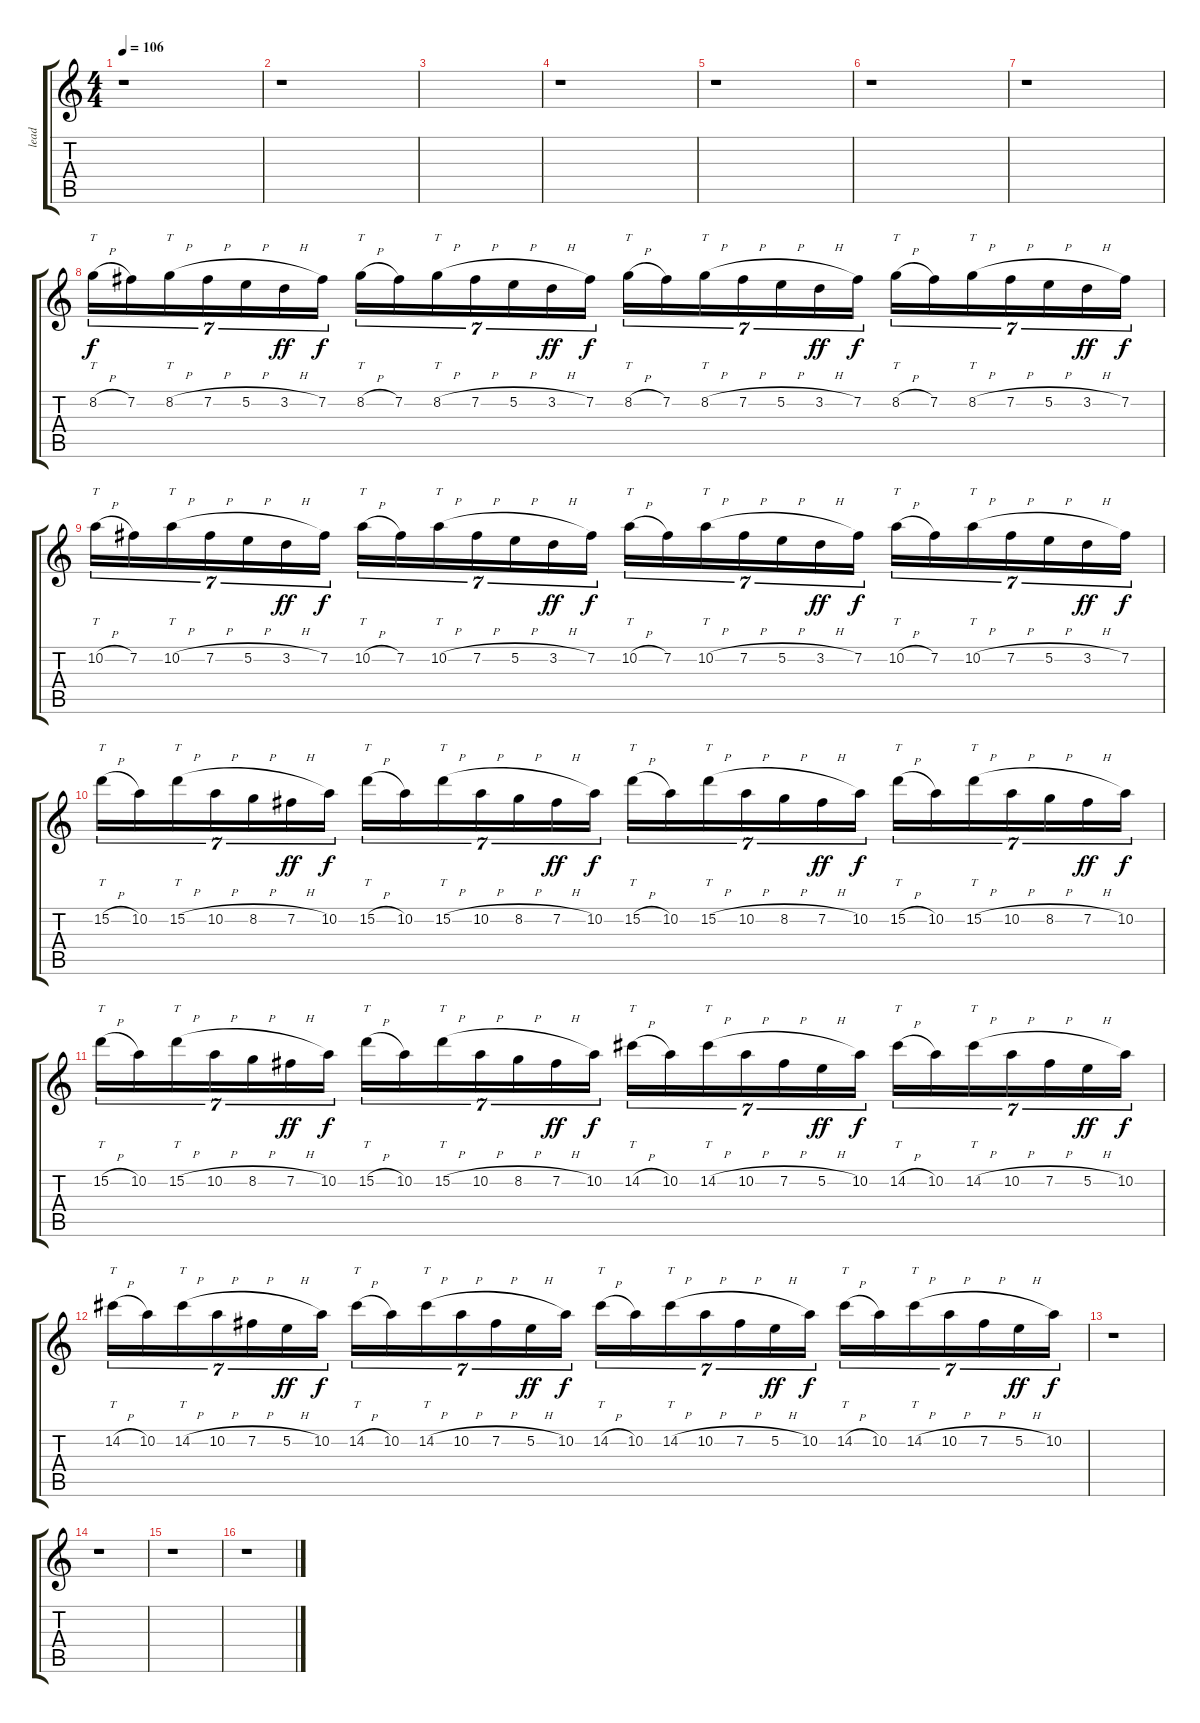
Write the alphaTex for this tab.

\track ("lead" "lead") {instrument distortionguitar}
\staff {score tabs}
\tuning (E4 B3 G3 D3 A2 E2) {hide}
\ts (4 4)
\tempo 106
\clef g2
\ks c
r.1{dy f} |
r.1 |
|
r.1 |
r.1 |
r.1 |
r.1 |
8.2{h}.16{tt tu (7 4)} 7.2.16{tu (7 4)} 8.2{h}.16{tt tu (7 4)} 7.2{h}.16{tu (7 4)} 5.2{h}.16{tu (7 4)} 3.2{h}.16{tu (7 4) dy ff} 7.2.16{tu (7 4) dy f} 8.2{h}.16{tt tu (7 4)} 7.2.16{tu (7 4)} 8.2{h}.16{tt tu (7 4)} 7.2{h}.16{tu (7 4)} 5.2{h}.16{tu (7 4)} 3.2{h}.16{tu (7 4) dy ff} 7.2.16{tu (7 4) dy f} 8.2{h}.16{tt tu (7 4)} 7.2.16{tu (7 4)} 8.2{h}.16{tt tu (7 4)} 7.2{h}.16{tu (7 4)} 5.2{h}.16{tu (7 4)} 3.2{h}.16{tu (7 4) dy ff} 7.2.16{tu (7 4) dy f} 8.2{h}.16{tt tu (7 4)} 7.2.16{tu (7 4)} 8.2{h}.16{tt tu (7 4)} 7.2{h}.16{tu (7 4)} 5.2{h}.16{tu (7 4)} 3.2{h}.16{tu (7 4) dy ff} 7.2.16{tu (7 4) dy f} |
10.2{h}.16{tt tu (7 4)} 7.2.16{tu (7 4)} 10.2{h}.16{tt tu (7 4)} 7.2{h}.16{tu (7 4)} 5.2{h}.16{tu (7 4)} 3.2{h}.16{tu (7 4) dy ff} 7.2.16{tu (7 4) dy f} 10.2{h}.16{tt tu (7 4)} 7.2.16{tu (7 4)} 10.2{h}.16{tt tu (7 4)} 7.2{h}.16{tu (7 4)} 5.2{h}.16{tu (7 4)} 3.2{h}.16{tu (7 4) dy ff} 7.2.16{tu (7 4) dy f} 10.2{h}.16{tt tu (7 4)} 7.2.16{tu (7 4)} 10.2{h}.16{tt tu (7 4)} 7.2{h}.16{tu (7 4)} 5.2{h}.16{tu (7 4)} 3.2{h}.16{tu (7 4) dy ff} 7.2.16{tu (7 4) dy f} 10.2{h}.16{tt tu (7 4)} 7.2.16{tu (7 4)} 10.2{h}.16{tt tu (7 4)} 7.2{h}.16{tu (7 4)} 5.2{h}.16{tu (7 4)} 3.2{h}.16{tu (7 4) dy ff} 7.2.16{tu (7 4) dy f} |
15.2{h}.16{tt tu (7 4)} 10.2.16{tu (7 4)} 15.2{h}.16{tt tu (7 4)} 10.2{h}.16{tu (7 4)} 8.2{h}.16{tu (7 4)} 7.2{h}.16{tu (7 4) dy ff} 10.2.16{tu (7 4) dy f} 15.2{h}.16{tt tu (7 4)} 10.2.16{tu (7 4)} 15.2{h}.16{tt tu (7 4)} 10.2{h}.16{tu (7 4)} 8.2{h}.16{tu (7 4)} 7.2{h}.16{tu (7 4) dy ff} 10.2.16{tu (7 4) dy f} 15.2{h}.16{tt tu (7 4)} 10.2.16{tu (7 4)} 15.2{h}.16{tt tu (7 4)} 10.2{h}.16{tu (7 4)} 8.2{h}.16{tu (7 4)} 7.2{h}.16{tu (7 4) dy ff} 10.2.16{tu (7 4) dy f} 15.2{h}.16{tt tu (7 4)} 10.2.16{tu (7 4)} 15.2{h}.16{tt tu (7 4)} 10.2{h}.16{tu (7 4)} 8.2{h}.16{tu (7 4)} 7.2{h}.16{tu (7 4) dy ff} 10.2.16{tu (7 4) dy f} |
15.2{h}.16{tt tu (7 4)} 10.2.16{tu (7 4)} 15.2{h}.16{tt tu (7 4)} 10.2{h}.16{tu (7 4)} 8.2{h}.16{tu (7 4)} 7.2{h}.16{tu (7 4) dy ff} 10.2.16{tu (7 4) dy f} 15.2{h}.16{tt tu (7 4)} 10.2.16{tu (7 4)} 15.2{h}.16{tt tu (7 4)} 10.2{h}.16{tu (7 4)} 8.2{h}.16{tu (7 4)} 7.2{h}.16{tu (7 4) dy ff} 10.2.16{tu (7 4) dy f} 14.2{h}.16{tt tu (7 4)} 10.2.16{tu (7 4)} 14.2{h}.16{tt tu (7 4)} 10.2{h}.16{tu (7 4)} 7.2{h}.16{tu (7 4)} 5.2{h}.16{tu (7 4) dy ff} 10.2.16{tu (7 4) dy f} 14.2{h}.16{tt tu (7 4)} 10.2.16{tu (7 4)} 14.2{h}.16{tt tu (7 4)} 10.2{h}.16{tu (7 4)} 7.2{h}.16{tu (7 4)} 5.2{h}.16{tu (7 4) dy ff} 10.2.16{tu (7 4) dy f} |
14.2{h}.16{tt tu (7 4)} 10.2.16{tu (7 4)} 14.2{h}.16{tt tu (7 4)} 10.2{h}.16{tu (7 4)} 7.2{h}.16{tu (7 4)} 5.2{h}.16{tu (7 4) dy ff} 10.2.16{tu (7 4) dy f} 14.2{h}.16{tt tu (7 4)} 10.2.16{tu (7 4)} 14.2{h}.16{tt tu (7 4)} 10.2{h}.16{tu (7 4)} 7.2{h}.16{tu (7 4)} 5.2{h}.16{tu (7 4) dy ff} 10.2.16{tu (7 4) dy f} 14.2{h}.16{tt tu (7 4)} 10.2.16{tu (7 4)} 14.2{h}.16{tt tu (7 4)} 10.2{h}.16{tu (7 4)} 7.2{h}.16{tu (7 4)} 5.2{h}.16{tu (7 4) dy ff} 10.2.16{tu (7 4) dy f} 14.2{h}.16{tt tu (7 4)} 10.2.16{tu (7 4)} 14.2{h}.16{tt tu (7 4)} 10.2{h}.16{tu (7 4)} 7.2{h}.16{tu (7 4)} 5.2{h}.16{tu (7 4) dy ff} 10.2.16{tu (7 4) dy f} |
r.1 |
r.1 |
r.1 |
r.1
